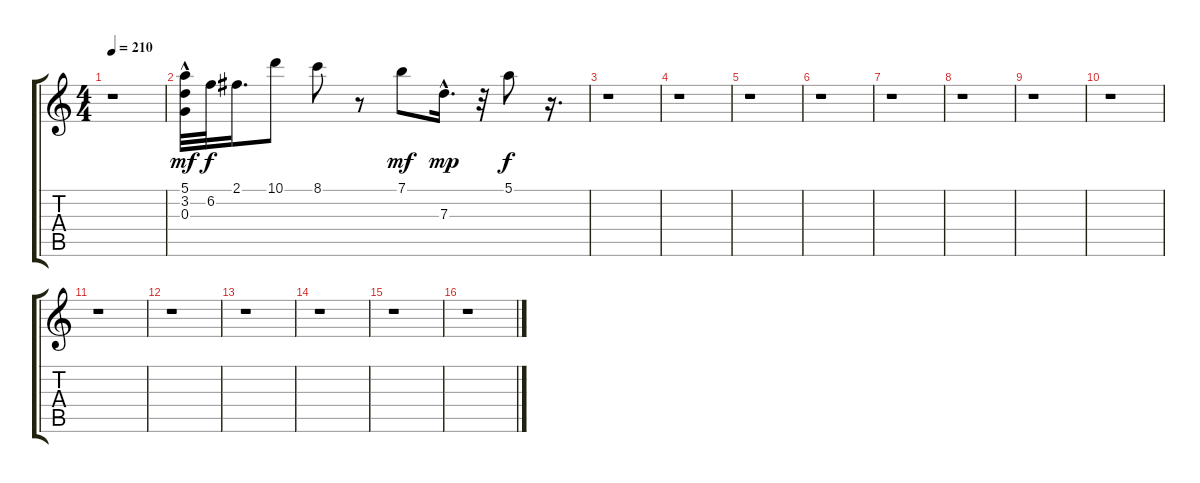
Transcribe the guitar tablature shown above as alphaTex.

\track "" {instrument banjo}
\staff {score tabs}
\tuning (E4 B3 G3 D3 A2 E2) {hide}
\displaytranspose 12
\ts (4 4)
\tempo 210
\clef g2
\ks c
r.1{dy f} |
(5.1{hac} 3.2 0.3).32{dy mf} 6.2.32{dy f} 2.1.16{d} 10.1.8 8.1.8 r.8 7.1.8{dy mf} 7.3{hac}.16{d dy mp} r.32 5.1.8{dy f} r.16{d} |
r.1 |
r.1 |
r.1 |
r.1 |
r.1 |
r.1 |
r.1 |
r.1 |
r.1 |
r.1 |
r.1 |
r.1 |
r.1 |
r.1
